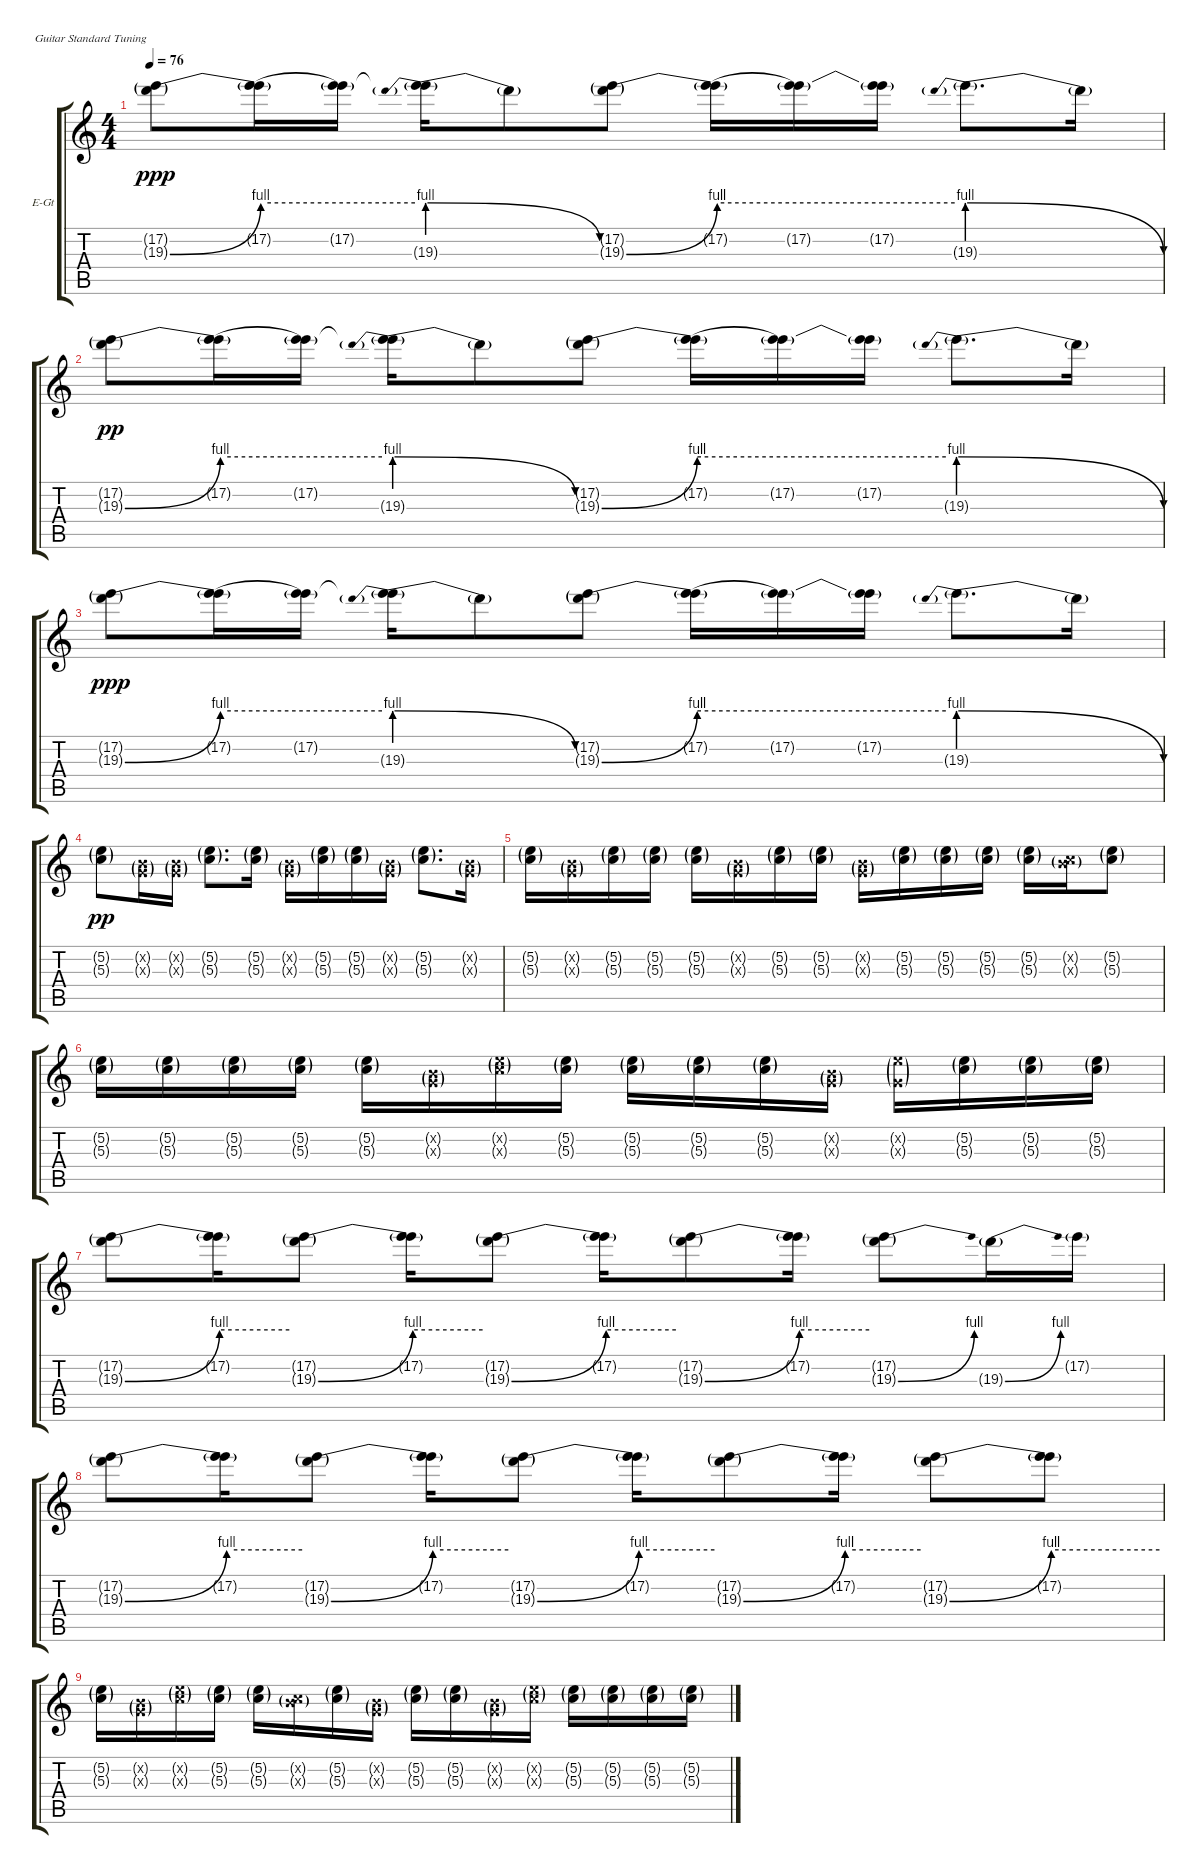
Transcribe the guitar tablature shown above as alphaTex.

\bracketExtendMode groupsimilarinstruments
\firstSystemTrackNameOrientation horizontal
\otherSystemsTrackNameOrientation horizontal
\track ("Lead Guitar" "E-Gt") {instrument overdrivenguitar}
\staff {score tabs}
\tuning (E4 B3 G3 D3 A2 E2)
\ts (4 4)
\tempo 76
\clef g2
\scale
0.333333
\ks c
(17.2{g} 19.3{be (bend 0 0 60 4) g}).8{dy ppp} (17.2{g} 19.3{be (hold 0 4 60 4) g t}).16 (17.2{g} 19.3{g t}).16 (17.2{t} 19.3{be (prebendrelease 0 4 60 0) g}).16 19.3{t}.8 (17.2{g} 19.3{be (bend 0 0 60 4) g}).8 (17.2{g} 19.3{be (hold 0 4 60 4) g t}).16 (17.2{g} 19.3{g t}).16 (17.2{g} 19.3{g t}).16 19.3{be (prebendrelease 0 4 59.4 0) g}.8{d} 19.3{t}.16 |
\scale
0.333333 (17.2{g} 19.3{be (bend 0 0 60 4) g}).8{dy pp} (17.2{g} 19.3{be (hold 0 4 60 4) g t}).16 (17.2{g} 19.3{g t}).16 (17.2{t} 19.3{be (prebendrelease 0 4 60 0) g}).16 19.3{t}.8 (17.2{g} 19.3{be (bend 0 0 60 4) g}).8 (17.2{g} 19.3{be (hold 0 4 60 4) g t}).16 (17.2{g} 19.3{g t}).16 (17.2{g} 19.3{g t}).16 19.3{be (prebendrelease 0 4 59.4 0) g}.8{d} 19.3{t}.16 |
\scale
0.333333 (17.2{g} 19.3{be (bend 0 0 60 4) g}).8{dy ppp} (17.2{g} 19.3{be (hold 0 4 60 4) g t}).16 (17.2{g} 19.3{g t}).16 (17.2{t} 19.3{be (prebendrelease 0 4 60 0) g}).16 19.3{t}.8 (17.2{g} 19.3{be (bend 0 0 60 4) g}).8 (17.2{g} 19.3{be (hold 0 4 60 4) g t}).16 (17.2{g} 19.3{g t}).16 (17.2{g} 19.3{g t}).16 19.3{be (prebendrelease 0 4 59.4 0) g}.8{d} 19.3{t}.16 |
\scale
0.333333 (5.2{g} 5.3{g}).8{dy pp} (0.2{g x} 0.3{g x}).16 (0.3{g x} 0.2{g x}).16 (5.2{g} 5.3{g}).8{d} (5.2{g} 5.3{g}).16 (0.3{g x} 0.2{g x}).16 (5.3{g} 5.2{g}).16 (5.2{g} 5.3{g}).16 (0.3{g x} 0.2{g x}).16 (5.2{g} 5.3{g}).8{d} (0.2{g x} 0.3{g x}).16 |
\scale
0.333333 (5.2{g} 5.3{g}).16 (0.3{g x} 0.2{g x}).16 (5.2{g} 5.3{g}).16 (5.2{g} 5.3{g}).16 (5.2{g} 5.3{g}).16 (0.3{g x} 0.2{g x}).16 (5.2{g} 5.3{g}).16 (5.2{g} 5.3{g}).16 (0.3{g x} 0.2{g x}).16 (5.2{g} 5.3{g}).16 (5.2{g} 5.3{g}).16 (5.2{g} 5.3{g}).16 (5.2{g} 5.3{g}).16 (5.3{g x} 0.2{g x}).16 (5.2{g} 5.3{g}).8 |
\scale
0.333333 (5.2{g} 5.3{g}).16 (5.2{g} 5.3{g}).16 (5.2{g} 5.3{g}).16 (5.2{g} 5.3{g}).16 (5.2{g} 5.3{g}).16 (0.3{g x} 0.2{g x}).16 (5.2{g x} 5.3{g x}).16 (5.2{g} 5.3{g}).16 (5.2{g} 5.3{g}).16 (5.2{g} 5.3{g}).16 (5.2{g} 5.3{g}).16 (0.3{g x} 0.2{g x}).16 (5.2{g x} 0.3{g x}).16 (5.3{g} 5.2{g}).16 (5.2{g} 5.3{g}).16 (5.2{g} 5.3{g}).16 |
\scale
0.333333 (17.2{g} 19.3{be (bend 0 0 60 4) g}).8 (17.2{g} 19.3{be (hold 0 4 60 4) g t}).16 (17.2{g} 19.3{be (bend 0 0 60 4) g}).8 (17.2{g} 19.3{be (hold 0 4 60 4) g t}).16 (17.2{g} 19.3{be (bend 0 0 60 4) g}).8 (17.2{g} 19.3{be (hold 0 4 60 4) g t}).16 (17.2{g} 19.3{be (bend 0 0 60 4) g}).8 (17.2{g} 19.3{be (hold 0 4 60 4) g t}).16 (17.2{g} 19.3{be (bend 0 0 60 4) g}).8 19.3{be (bend 0 0 59.4 4) g}.16 17.2{g}.16 |
\scale
0.333333 (17.2{g} 19.3{be (bend 0 0 60 4) g}).8 (17.2{g} 19.3{be (hold 0 4 60 4) g t}).16 (17.2{g} 19.3{be (bend 0 0 60 4) g}).8 (17.2{g} 19.3{be (hold 0 4 60 4) g t}).16 (17.2{g} 19.3{be (bend 0 0 60 4) g}).8 (17.2{g} 19.3{be (hold 0 4 60 4) g t}).16 (17.2{g} 19.3{be (bend 0 0 60 4) g}).8 (17.2{g} 19.3{be (hold 0 4 60 4) g t}).16 (17.2{g} 19.3{be (bend 0 0 60 4) g}).8 (17.2{g} 19.3{be (hold 0 4 60 4) g t}).8 |
\scale
0.333333 (5.2{g} 5.3{g}).16 (0.2{g x} 0.3{g x}).16 (5.2{g x} 5.3{g x}).16 (5.2{g} 5.3{g}).16 (5.2{g} 5.3{g}).16 (5.3{g x} 0.2{g x}).16 (5.3{g} 5.2{g}).16 (0.3{g x} 0.2{g x}).16 (5.3{g} 5.2{g}).16 (5.3{g} 5.2{g}).16 (0.3{g x} 0.2{g x}).16 (5.3{g x} 5.2{g x}).16 (5.3{g} 5.2{g}).16 (5.3{g} 5.2{g}).16 (5.3{g} 5.2{g}).16 (5.2{g} 5.3{g}).16 |
\scale
0.333333 |
\scale
0.333333 |
\scale
0.333333 |
\scale
0.333333 |
\scale
0.333333 |
\scale
0.333333 |
\scale
0.333333
